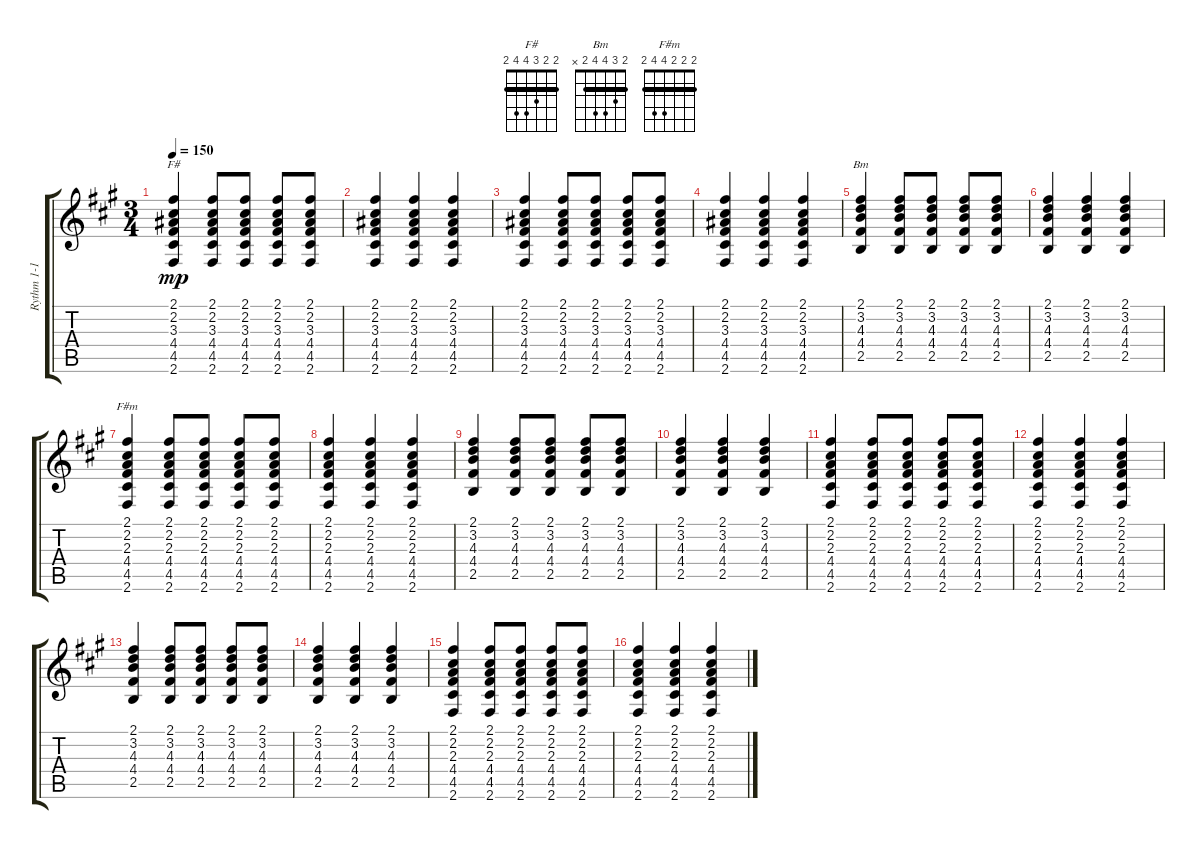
\track ("Rythm 1-1" "Rythm 1-1") {instrument acousticguitarnylon}
\staff {score tabs}
\tuning (E4 B3 G3 D3 A2 E2) {hide}
\chord ("F#" 2 2 3 4 4 2) {barre 2}
\chord ("Bm" 2 3 4 4 2 x) {barre 2}
\chord ("F#m" 2 2 2 4 4 2) {barre 2}
\ts (3 4)
\tempo 150
\clef g2
\ks f#minor
(2.1 2.2 3.3 4.4 4.5 2.6).4{ch "F#" dy mp} (2.1 2.2 3.3 4.4 4.5 2.6).8 (2.1 2.2 3.3 4.4 4.5 2.6).8 (2.1 2.2 3.3 4.4 4.5 2.6).8 (2.1 2.2 3.3 4.4 4.5 2.6).8 |
(2.1 2.2 3.3 4.4 4.5 2.6).4 (2.1 2.2 3.3 4.4 4.5 2.6).4 (2.1 2.2 3.3 4.4 4.5 2.6).4 |
(2.1 2.2 3.3 4.4 4.5 2.6).4 (2.1 2.2 3.3 4.4 4.5 2.6).8 (2.1 2.2 3.3 4.4 4.5 2.6).8 (2.1 2.2 3.3 4.4 4.5 2.6).8 (2.1 2.2 3.3 4.4 4.5 2.6).8 |
(2.1 2.2 3.3 4.4 4.5 2.6).4 (2.1 2.2 3.3 4.4 4.5 2.6).4 (2.1 2.2 3.3 4.4 4.5 2.6).4 |
(2.1 3.2 4.3 4.4 2.5).4{ch "Bm"} (2.1 3.2 4.3 4.4 2.5).8 (2.1 3.2 4.3 4.4 2.5).8 (2.1 3.2 4.3 4.4 2.5).8 (2.1 3.2 4.3 4.4 2.5).8 |
(2.1 3.2 4.3 4.4 2.5).4 (2.1 3.2 4.3 4.4 2.5).4 (2.1 3.2 4.3 4.4 2.5).4 |
(2.1 2.2 2.3 4.4 4.5 2.6).4{ch "F#m"} (2.1 2.2 2.3 4.4 4.5 2.6).8 (2.1 2.2 2.3 4.4 4.5 2.6).8 (2.1 2.2 2.3 4.4 4.5 2.6).8 (2.1 2.2 2.3 4.4 4.5 2.6).8 |
(2.1 2.2 2.3 4.4 4.5 2.6).4 (2.1 2.2 2.3 4.4 4.5 2.6).4 (2.1 2.2 2.3 4.4 4.5 2.6).4 |
(2.1 3.2 4.3 4.4 2.5).4 (2.1 3.2 4.3 4.4 2.5).8 (2.1 3.2 4.3 4.4 2.5).8 (2.1 3.2 4.3 4.4 2.5).8 (2.1 3.2 4.3 4.4 2.5).8 |
(2.1 3.2 4.3 4.4 2.5).4 (2.1 3.2 4.3 4.4 2.5).4 (2.1 3.2 4.3 4.4 2.5).4 |
(2.1 2.2 2.3 4.4 4.5 2.6).4 (2.1 2.2 2.3 4.4 4.5 2.6).8 (2.1 2.2 2.3 4.4 4.5 2.6).8 (2.1 2.2 2.3 4.4 4.5 2.6).8 (2.1 2.2 2.3 4.4 4.5 2.6).8 |
(2.1 2.2 2.3 4.4 4.5 2.6).4 (2.1 2.2 2.3 4.4 4.5 2.6).4 (2.1 2.2 2.3 4.4 4.5 2.6).4 |
(2.1 3.2 4.3 4.4 2.5).4 (2.1 3.2 4.3 4.4 2.5).8 (2.1 3.2 4.3 4.4 2.5).8 (2.1 3.2 4.3 4.4 2.5).8 (2.1 3.2 4.3 4.4 2.5).8 |
(2.1 3.2 4.3 4.4 2.5).4 (2.1 3.2 4.3 4.4 2.5).4 (2.1 3.2 4.3 4.4 2.5).4 |
(2.1 2.2 2.3 4.4 4.5 2.6).4 (2.1 2.2 2.3 4.4 4.5 2.6).8 (2.1 2.2 2.3 4.4 4.5 2.6).8 (2.1 2.2 2.3 4.4 4.5 2.6).8 (2.1 2.2 2.3 4.4 4.5 2.6).8 |
(2.1 2.2 2.3 4.4 4.5 2.6).4 (2.1 2.2 2.3 4.4 4.5 2.6).4 (2.1 2.2 2.3 4.4 4.5 2.6).4
